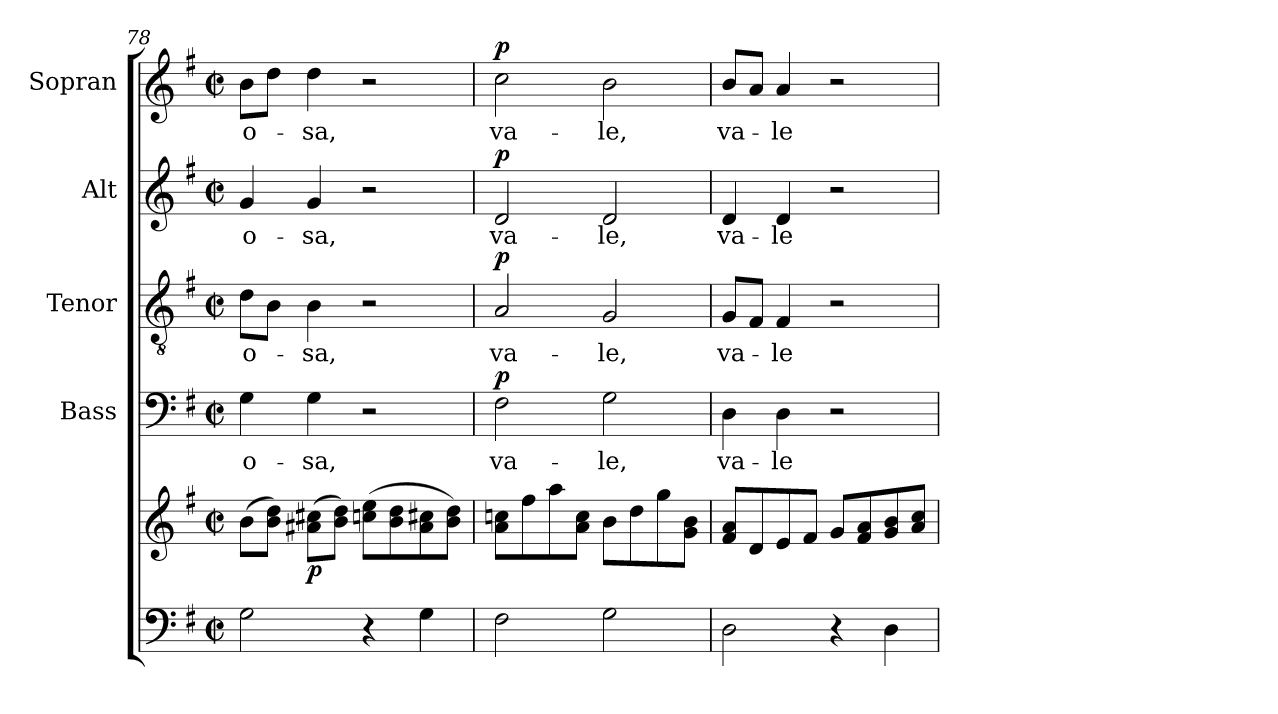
**kern	**kern	**dynam	**kern	**text	**dynam	**kern	**text	**dynam	**kern	**text	**dynam	**kern	**text	**dynam
*part5	*part5	*part5	*part4	*part4	*part4	*part3	*part3	*part3	*part2	*part2	*part2	*part1	*part1	*part1
*staff6	*staff5	*staff5/6	*staff4	*staff4	*staff4	*staff3	*staff3	*staff3	*staff2	*staff2	*staff2	*staff1	*staff1	*staff1
*	*	*	*I"Bass	*	*	*I"Tenor	*	*	*I"Alt	*	*	*I"Sopran	*	*
*	*	*	*I'B.	*	*	*I'T.	*	*	*I'A.	*	*	*I'S.	*	*
*clefF4	*clefG2	*	*clefF4	*	*	*clefGv2	*	*	*clefG2	*	*	*clefG2	*	*
*k[f#]	*k[f#]	*	*k[f#]	*	*	*k[f#]	*	*	*k[f#]	*	*	*k[f#]	*	*
*G:	*G:	*	*G:	*	*	*G:	*	*	*G:	*	*	*G:	*	*
*M2/2	*M2/2	*	*M2/2	*	*	*M2/2	*	*	*M2/2	*	*	*M2/2	*	*
*met(c|)	*met(c|)	*	*met(c|)	*	*	*met(c|)	*	*	*met(c|)	*	*	*met(c|)	*	*
=78	=78	=78	=78	=78	=78	=78	=78	=78	=78	=78	=78	=78	=78	=78
!	!	!	!	!LO:LY:b	!	!	!LO:LY:b	!	!	!LO:LY:b	!	!	!LO:LY:b	!
2G\	(>8b\L	.	4G\	-o-	.	8d\L	-o-	.	4g/	-o-	.	8b\L	-o-	.
.	8b\ 8dd\J)	.	.	.	.	8B\J	.	.	.	.	.	8dd\J	.	.
!	!	!LO:DY:b	!	!LO:LY:b	!	!	!LO:LY:b	!	!	!LO:LY:b	!	!	!LO:LY:b	!
.	(>8a#X\ 8cc#X\L	p	4G\	-sa,	.	4B\	-sa,	.	4g/	-sa,	.	4dd\	-sa,	.
.	8b\ 8dd\J)	.	.	.	.	.	.	.	.	.	.	.	.	.
4r	(>8ccn\ 8ee\L	.	2r	.	.	2r	.	.	2r	.	.	2r	.	.
.	8b\ 8dd\	.	.	.	.	.	.	.	.	.	.	.	.	.
4G\	8a#\ 8cc#X\	.	.	.	.	.	.	.	.	.	.	.	.	.
.	8b\ 8dd\J)	.	.	.	.	.	.	.	.	.	.	.	.	.
=79	=79	=79	=79	=79	=79	=79	=79	=79	=79	=79	=79	=79	=79	=79
!	!	!	!	!LO:LY:b	!LO:DY:a	!	!LO:LY:b	!LO:DY:a	!	!LO:LY:b	!LO:DY:a	!	!LO:LY:b	!LO:DY:a
2F#\	8a\ 8ccn\L	.	2F#\	va-	p	2A/	va-	p	2d/	va-	p	2cc\	va-	p
.	8ff#\	.	.	.	.	.	.	.	.	.	.	.	.	.
.	8aa\	.	.	.	.	.	.	.	.	.	.	.	.	.
.	8a\ 8cc\J	.	.	.	.	.	.	.	.	.	.	.	.	.
!	!	!	!	!LO:LY:b	!	!	!LO:LY:b	!	!	!LO:LY:b	!	!	!LO:LY:b	!
2G\	8b\L	.	2G\	-le,	.	2G/	-le,	.	2d/	-le,	.	2b\	-le,	.
.	8dd\	.	.	.	.	.	.	.	.	.	.	.	.	.
.	8gg\	.	.	.	.	.	.	.	.	.	.	.	.	.
.	8g\ 8b\J	.	.	.	.	.	.	.	.	.	.	.	.	.
!!LO:PB:g=z
=80	=80	=80	=80	=80	=80	=80	=80	=80	=80	=80	=80	=80	=80	=80
!	!	!	!	!LO:LY:b	!	!	!LO:LY:b	!	!	!LO:LY:b	!	!	!LO:LY:b	!
2D\	8f#/ 8a/L	.	4D\	va-	.	8G/L	va-	.	4d/	va-	.	8b/L	va-	.
.	8d/	.	.	.	.	8F#/J	.	.	.	.	.	8a/J	.	.
!	!	!	!	!LO:LY:b	!	!	!LO:LY:b	!	!	!LO:LY:b	!	!	!LO:LY:b	!
.	8e/	.	4D\	-le	.	4F#/	-le	.	4d/	-le	.	4a/	-le	.
.	8f#/J	.	.	.	.	.	.	.	.	.	.	.	.	.
4r	8g/L	.	2r	.	.	2r	.	.	2r	.	.	2r	.	.
.	8f#/ 8a/	.	.	.	.	.	.	.	.	.	.	.	.	.
4D\	8g/ 8b/	.	.	.	.	.	.	.	.	.	.	.	.	.
.	8a/ 8cc/J	.	.	.	.	.	.	.	.	.	.	.	.	.
=	=	=	=	=	=	=	=	=	=	=	=	=	=	=
*-	*-	*-	*-	*-	*-	*-	*-	*-	*-	*-	*-	*-	*-	*-
